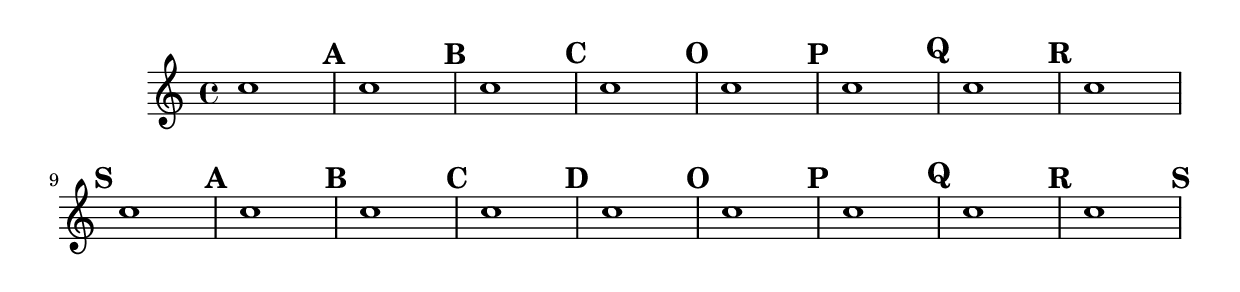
%% Do not edit this file; it is auto-generated from LSR http://lsr.dsi.unimi.it
%% This file is in the public domain.
\version "2.11.50"

\header {
  lsrtags = "rhythms"

  texidoc = "
This snippet demonstrates how to obtain automatic ordered rehearsal
marks, but from the letter or number you want.

"
  doctitle = "Forcing rehearsal marks to start from a given letter or number"
} % begin verbatim
\relative c''{
  c1 \mark \default
  c1 \mark \default
  c1 \mark \default
  c1 \mark #14
  c1 \mark \default
  c1 \mark \default
  c1 \mark \default
  c1 \mark \default
  \break
  \set Score.markFormatter = #format-mark-numbers
  c1 \mark #1
  c1 \mark \default
  c1 \mark \default
  c1 \mark \default
  c1 \mark #14
  c1 \mark \default
  c1 \mark \default
  c1 \mark \default
  c1 \mark \default
}
